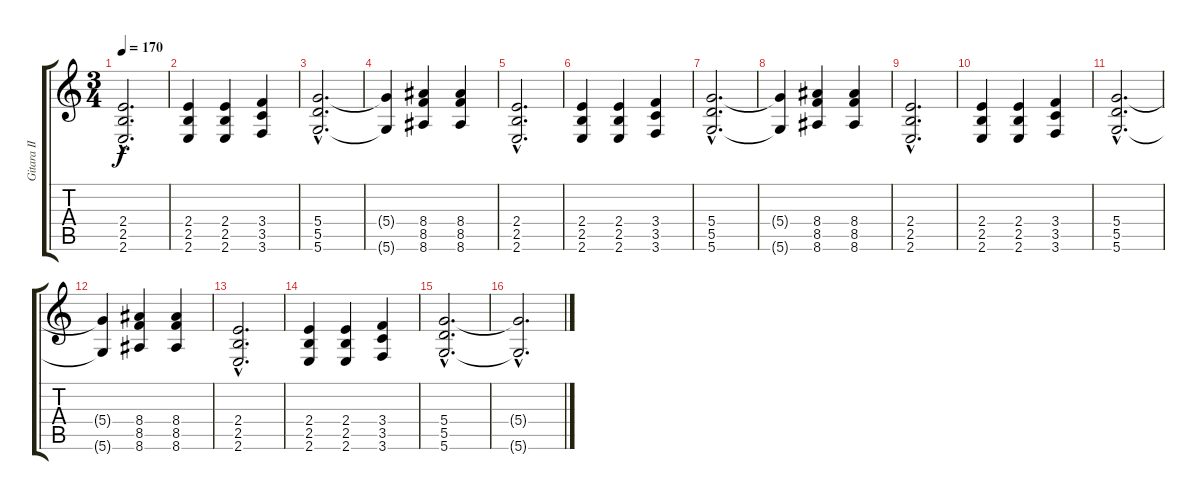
\track ("Gitara II" "Gitara II") {instrument overdrivenguitar}
\staff {score tabs}
\tuning (E4 B3 G3 D3 A2 D2) {hide}
\ts (3 4)
\tempo 170
\clef g2
\ks c
(2.4{hac} 2.5{hac} 2.6{hac}).2{d dy f} |
(2.4 2.5 2.6).4 (2.4 2.5 2.6).4 (3.4 3.5 3.6).4 |
(5.4{hac} 5.5{hac} 5.6{hac}).2{d} |
(5.4{t} 5.6{t}).4 (8.4 8.5 8.6).4 (8.4 8.5 8.6).4 |
(2.4{hac} 2.5{hac} 2.6{hac}).2{d} |
(2.4 2.5 2.6).4 (2.4 2.5 2.6).4 (3.4 3.5 3.6).4 |
(5.4{hac} 5.5{hac} 5.6{hac}).2{d} |
(5.4{t} 5.6{t}).4 (8.4 8.5 8.6).4 (8.4 8.5 8.6).4 |
(2.4{hac} 2.5{hac} 2.6{hac}).2{d} |
(2.4 2.5 2.6).4 (2.4 2.5 2.6).4 (3.4 3.5 3.6).4 |
(5.4{hac} 5.5{hac} 5.6{hac}).2{d} |
(5.4{t} 5.6{t}).4 (8.4 8.5 8.6).4 (8.4 8.5 8.6).4 |
(2.4{hac} 2.5{hac} 2.6{hac}).2{d} |
(2.4 2.5 2.6).4 (2.4 2.5 2.6).4 (3.4 3.5 3.6).4 |
(5.4{hac} 5.5{hac} 5.6{hac}).2{d} |
(5.4{hac t} 5.6{hac t}).2{d}
